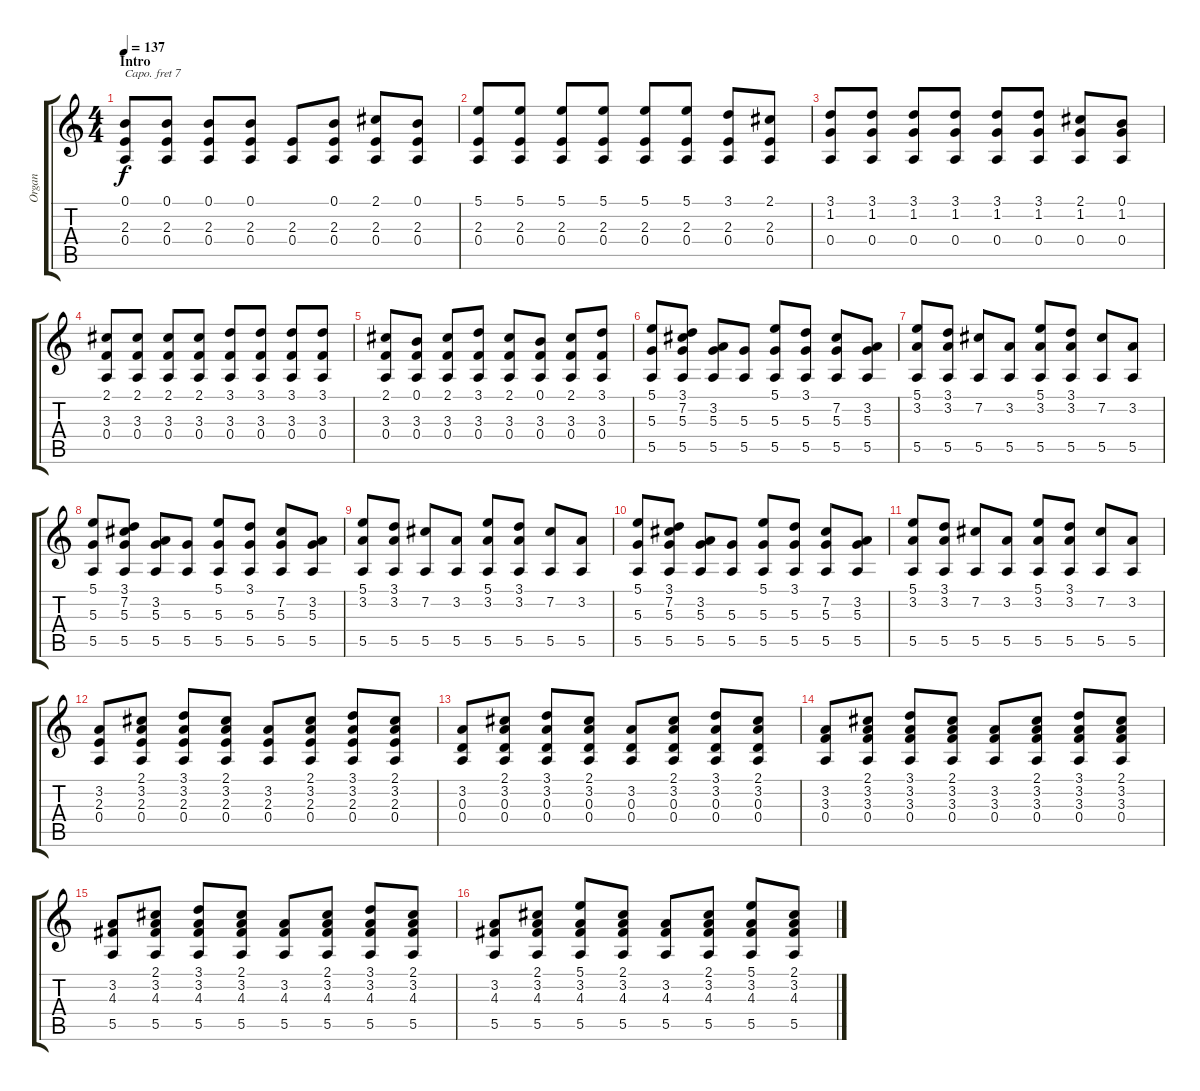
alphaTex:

\track ("Organ" "Organ") {instrument drawbarorgan}
\staff {score tabs}
\capo 7
\tuning (E4 B3 G3 D3 A2 E2) {hide}
\ts (4 4)
\section ("" "Intro")
\tempo 137
\clef g2
\ks c
(0.1 2.3 0.4).8{dy f instrument drawbarorgan} (0.1 2.3 0.4).8 (0.1 2.3 0.4).8 (0.1 2.3 0.4).8 (2.3 0.4).8 (0.1 2.3 0.4).8 (2.1 2.3 0.4).8 (0.1 2.3 0.4).8 |
(5.1 2.3 0.4).8 (5.1 2.3 0.4).8 (5.1 2.3 0.4).8 (5.1 2.3 0.4).8 (5.1 2.3 0.4).8 (5.1 2.3 0.4).8 (3.1 2.3 0.4).8 (2.1 2.3 0.4).8 |
(3.1 1.2 0.4).8 (3.1 1.2 0.4).8 (3.1 1.2 0.4).8 (3.1 1.2 0.4).8 (3.1 1.2 0.4).8 (3.1 1.2 0.4).8 (2.1 1.2 0.4).8 (0.1 1.2 0.4).8 |
(2.1 3.3 0.4).8 (2.1 3.3 0.4).8 (2.1 3.3 0.4).8 (2.1 3.3 0.4).8 (3.1 3.3 0.4).8 (3.1 3.3 0.4).8 (3.1 3.3 0.4).8 (3.1 3.3 0.4).8 |
(2.1 3.3 0.4).8 (0.1 3.3 0.4).8 (2.1 3.3 0.4).8 (3.1 3.3 0.4).8 (2.1 3.3 0.4).8 (0.1 3.3 0.4).8 (2.1 3.3 0.4).8 (3.1 3.3 0.4).8 |
(5.1 5.3 5.5).8 (3.1 7.2 5.3 5.5).8 (3.2 5.3 5.5).8 (5.3 5.5).8 (5.1 5.3 5.5).8 (3.1 5.3 5.5).8 (7.2 5.3 5.5).8 (3.2 5.3 5.5).8 |
(5.1 3.2 5.5).8 (3.1 3.2 5.5).8 (7.2 5.5).8 (3.2 5.5).8 (5.1 3.2 5.5).8 (3.1 3.2 5.5).8 (7.2 5.5).8 (3.2 5.5).8 |
(5.1 5.3 5.5).8 (3.1 7.2 5.3 5.5).8 (3.2 5.3 5.5).8 (5.3 5.5).8 (5.1 5.3 5.5).8 (3.1 5.3 5.5).8 (7.2 5.3 5.5).8 (3.2 5.3 5.5).8 |
(5.1 3.2 5.5).8 (3.1 3.2 5.5).8 (7.2 5.5).8 (3.2 5.5).8 (5.1 3.2 5.5).8 (3.1 3.2 5.5).8 (7.2 5.5).8 (3.2 5.5).8 |
(5.1 5.3 5.5).8 (3.1 7.2 5.3 5.5).8 (3.2 5.3 5.5).8 (5.3 5.5).8 (5.1 5.3 5.5).8 (3.1 5.3 5.5).8 (7.2 5.3 5.5).8 (3.2 5.3 5.5).8 |
(5.1 3.2 5.5).8 (3.1 3.2 5.5).8 (7.2 5.5).8 (3.2 5.5).8 (5.1 3.2 5.5).8 (3.1 3.2 5.5).8 (7.2 5.5).8 (3.2 5.5).8 |
(3.2 2.3 0.4).8 (2.1 3.2 2.3 0.4).8 (3.1 3.2 2.3 0.4).8 (2.1 3.2 2.3 0.4).8 (3.2 2.3 0.4).8 (2.1 3.2 2.3 0.4).8 (3.1 3.2 2.3 0.4).8 (2.1 3.2 2.3 0.4).8 |
(3.2 0.3 0.4).8 (2.1 3.2 0.3 0.4).8 (3.1 3.2 0.3 0.4).8 (2.1 3.2 0.3 0.4).8 (3.2 0.3 0.4).8 (2.1 3.2 0.3 0.4).8 (3.1 3.2 0.3 0.4).8 (2.1 3.2 0.3 0.4).8 |
(3.2 3.3 0.4).8 (2.1 3.2 3.3 0.4).8 (3.1 3.2 3.3 0.4).8 (2.1 3.2 3.3 0.4).8 (3.2 3.3 0.4).8 (2.1 3.2 3.3 0.4).8 (3.1 3.2 3.3 0.4).8 (2.1 3.2 3.3 0.4).8 |
(3.2 4.3 5.5).8 (2.1 3.2 4.3 5.5).8 (3.1 3.2 4.3 5.5).8 (2.1 3.2 4.3 5.5).8 (3.2 4.3 5.5).8 (2.1 3.2 4.3 5.5).8 (3.1 3.2 4.3 5.5).8 (2.1 3.2 4.3 5.5).8 |
(3.2 4.3 5.5).8 (2.1 3.2 4.3 5.5).8 (5.1 3.2 4.3 5.5).8 (2.1 3.2 4.3 5.5).8 (3.2 4.3 5.5).8 (2.1 3.2 4.3 5.5).8 (5.1 3.2 4.3 5.5).8 (2.1 3.2 4.3 5.5).8
